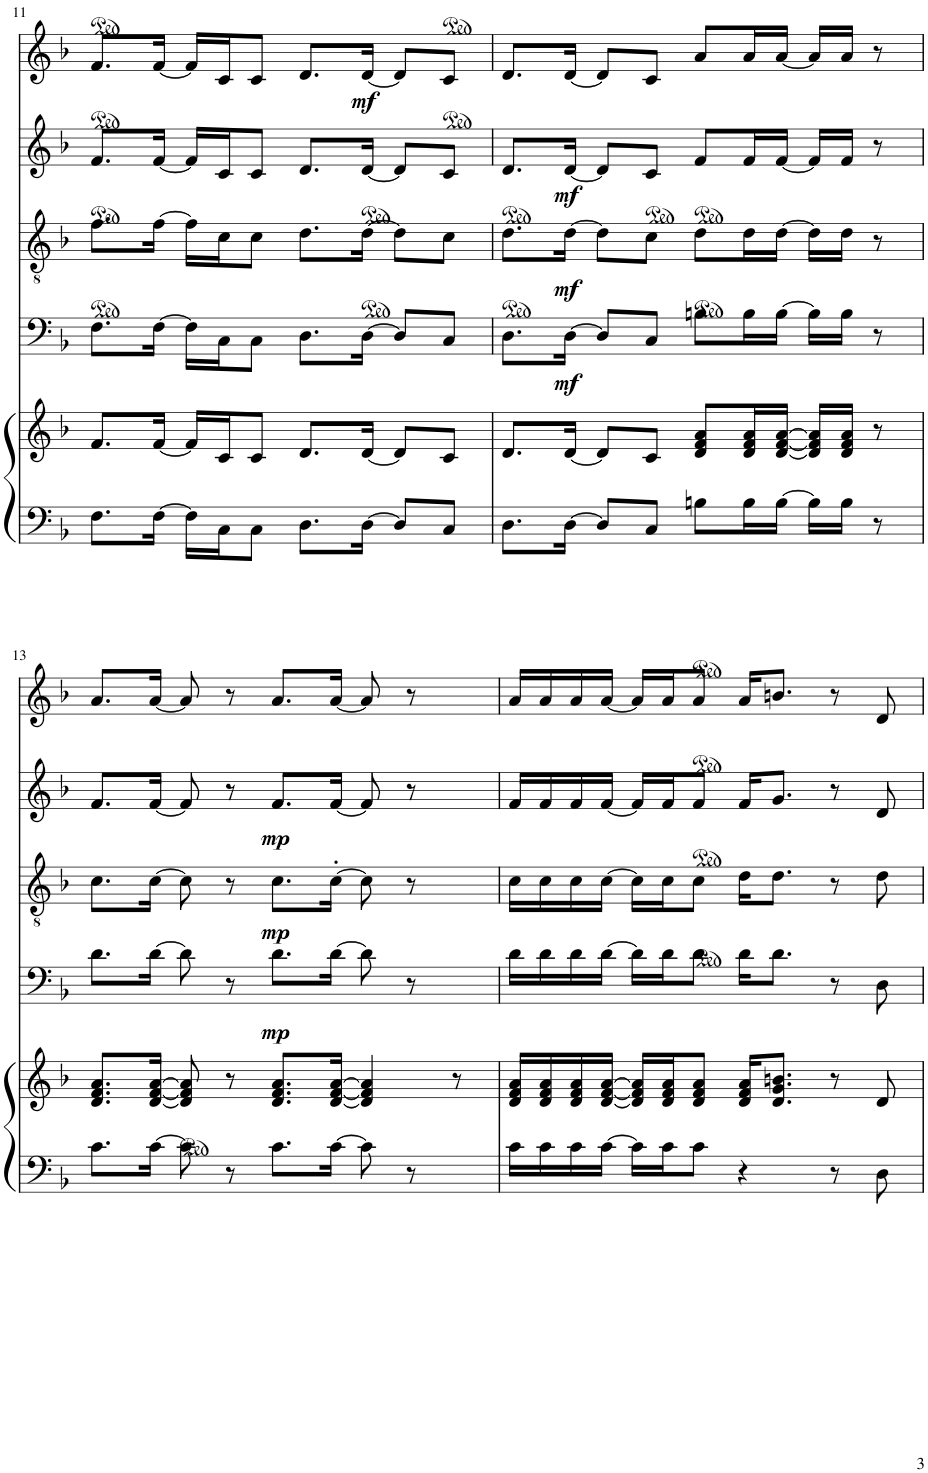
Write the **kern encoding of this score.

**kern	**kern	**kern	**dynam	**kern	**dynam	**kern	**dynam	**kern	**dynam
*part5	*part5	*part4	*part4	*part3	*part3	*part2	*part2	*part1	*part1
*staff6	*staff5	*staff4	*staff4	*staff3	*staff3	*staff2	*staff2	*staff1	*staff1
*I"Piano	*	*I"Voice	*	*I"Voice	*	*I"Voice	*	*I"Voice	*
*I'Pno	*	*I'V	*	*I'V	*	*I'V	*	*I'V	*
!!LO:PB:g=z
*clefF4	*clefG2	*clefF4	*	*clefGv2	*	*clefG2	*	*clefG2	*
*k[b-]	*k[b-]	*k[b-]	*	*k[b-]	*	*k[b-]	*	*k[b-]	*
*M4/4	*M4/4	*M4/4	*	*M4/4	*	*M4/4	*	*M4/4	*
=11	=11	=11	=11	=11	=11	=11	=11	=11	=11
8.F\L	8.f/L	8.F\L	.	8.f\L	.	8.f/L	.	8.f/L	.
[>16F\Jk	[<16f/Jk	[>16F\Jk	.	[>16f\Jk	.	[<16f/Jk	.	[<16f/Jk	.
16F\LL]	16f/LL]	16F\LL]	.	16f\LL]	.	16f/LL]	.	16f/LL]	.
16C\J	16c/J	16C\J	.	16c\J	.	16c/J	.	16c/J	.
8C\J	8c/J	8C\J	.	8c\J	.	8c/J	.	8c/J	.
8.D\L	8.d/L	8.D\L	.	8.d\L	.	8.d/L	.	8.d/L	.
!	!	!	!	!	!	!	!	!	!LO:DY:b
[>16D\Jk	[<16d/Jk	[>16D\Jk	.	[>16d\Jk	.	[<16d/Jk	.	[<16d/Jk	mf
8D/L]	8d/L]	8D/L]	.	8d\L]	.	8d/L]	.	8d/L]	.
8C/J	8c/J	8C/J	.	8c\J	.	8c/J	.	8c/J	.
=12	=12	=12	=12	=12	=12	=12	=12	=12	=12
8.D\L	8.d/L	8.D\L	.	8.d\L	.	8.d/L	.	8.d/L	.
!	!	!	!LO:DY:b	!	!LO:DY:b	!	!LO:DY:b	!	!
[>16D\Jk	[<16d/Jk	[>16D\Jk	mf	[>16d\Jk	mf	[<16d/Jk	mf	[<16d/Jk	.
8D/L]	8d/L]	8D/L]	.	8d\L]	.	8d/L]	.	8d/L]	.
8C/J	8c/J	8C/J	.	8c\J	.	8c/J	.	8c/J	.
8Bn\L	8d/ 8f/ 8a/L	8Bn\L	.	8d\L	.	8f/L	.	8a/L	.
16B\L	16d/ 16f/ 16a/L	16B\L	.	16d\L	.	16f/L	.	16a/L	.
[>16B\JJ	[<16d/ [<16f/ [>16a/JJ	[>16B\JJ	.	[>16d\JJ	.	[<16f/JJ	.	[<16a/JJ	.
16B\LL]	16d/] 16f/] 16a/]LL	16B\LL]	.	16d\LL]	.	16f/LL]	.	16a/LL]	.
16B\JJ	16d/ 16f/ 16a/JJ	16B\JJ	.	16d\JJ	.	16f/JJ	.	16a/JJ	.
8r	8r	8r	.	8r	.	8r	.	8r	.
!!LO:LB:g=z
=13	=13	=13	=13	=13	=13	=13	=13	=13	=13
8.c\L	8.d/ 8.f/ 8.a/L	8.d\L	.	8.c\L	.	8.f/L	.	8.a/L	.
[>16c\Jk	[<16d/ [<16f/ [>16a/Jk	[>16d\Jk	.	[>16c\Jk	.	[<16f/Jk	.	[<16a/Jk	.
8c\]	8d/] 8f/] 8a/]	8d\]	.	8c\]	.	8f/]	.	8a/]	.
8r	8r	8r	.	8r	.	8r	.	8r	.
!	!	!	!LO:DY:b	!	!LO:DY:b	!	!LO:DY:b	!	!
8.c\L	8.d/ 8.f/ 8.a/L	8.d\L	mp	8.c\L	mp	8.f/L	mp	8.a/L	.
[>16c\Jk	[<16d/ [<16f/ [>16a/Jk	[>16d\Jk	.	[>16c'\Jk	.	[<16f/Jk	.	[<16a/Jk	.
8c\]	4d/] 4f/] 4a/]	8d\]	.	8c\]	.	8f/]	.	8a/]	.
8r	.	8r	.	8r	.	8r	.	8r	.
8ryy	8r	8ryy	.	8ryy	.	8ryy	.	8ryy	.
=14	=14	=14	=14	=14	=14	=14	=14	=14	=14
16c\LL	16d/ 16f/ 16a/LL	16d\LL	.	16c\LL	.	16f/LL	.	16a/LL	.
16c\	16d/ 16f/ 16a/	16d\	.	16c\	.	16f/	.	16a/	.
16c\	16d/ 16f/ 16a/	16d\	.	16c\	.	16f/	.	16a/	.
[>16c\JJ	[<16d/ [<16f/ [>16a/JJ	[>16d\JJ	.	[>16c\JJ	.	[<16f/JJ	.	[<16a/JJ	.
16c\LL]	16d/] 16f/] 16a/]LL	16d\LL]	.	16c\LL]	.	16f/LL]	.	16a/LL]	.
16c\J	16d/ 16f/ 16a/J	16d\J	.	16c\J	.	16f/J	.	16a/J	.
8c\J	8d/ 8f/ 8a/J	8d\J	.	8c\J	.	8f/J	.	8a/J	.
4r	16d/ 16f/ 16a/KL	16d\KL	.	16d\KL	.	16f/KL	.	16a/KL	.
.	8.d/ 8.g/ 8.bn/J	8.d\J	.	8.d\J	.	8.g/J	.	8.bn/J	.
8r	8r	8r	.	8r	.	8r	.	8r	.
8D\	8d/	8D\	.	8d\	.	8d/	.	8d/	.
=	=	=	=	=	=	=	=	=	=
*-	*-	*-	*-	*-	*-	*-	*-	*-	*-
